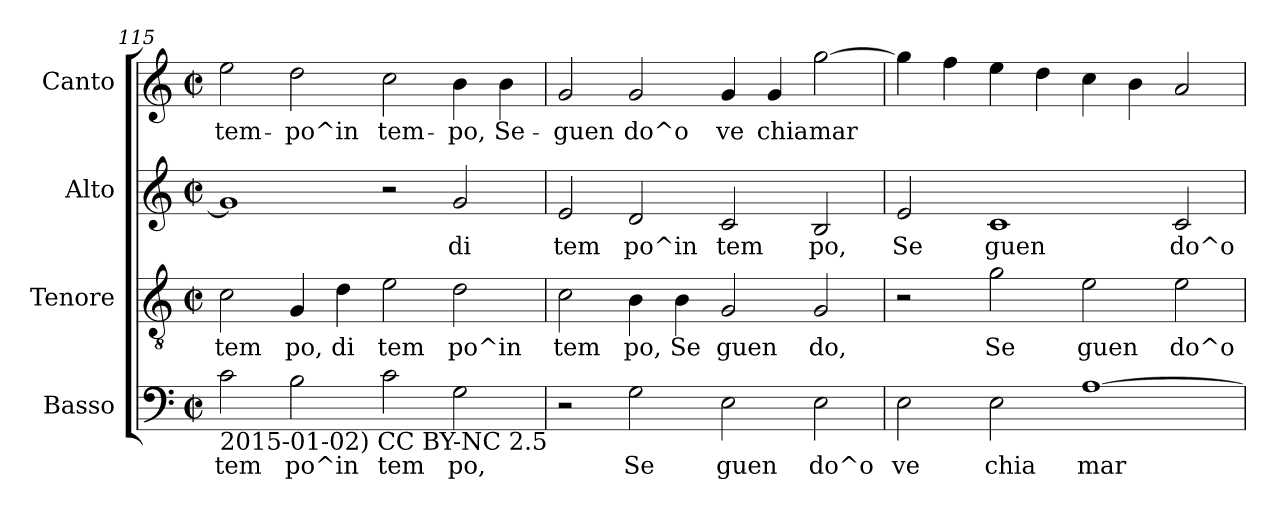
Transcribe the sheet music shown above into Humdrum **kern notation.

**kern	**text	**kern	**text	**kern	**text	**kern	**text
*part4	*part4	*part3	*part3	*part2	*part2	*part1	*part1
*staff4	*staff4	*staff3	*staff3	*staff2	*staff2	*staff1	*staff1
*I"Basso	*	*I"Tenore	*	*I"Alto	*	*I"Canto	*
*I'Basso	*	*I'Tenore	*	*I'Alto	*	*I'Canto	*
*clefF4	*	*clefGv2	*	*clefG2	*	*clefG2	*
*k[]	*	*k[]	*	*k[]	*	*k[]	*
*C:	*	*C:	*	*C:	*	*C:	*
*M2/2	*	*M2/2	*	*M2/2	*	*M2/2	*
*met(c|)	*	*met(c|)	*	*met(c|)	*	*met(c|)	*
=115	=115	=115	=115	=115	=115	=115	=115
!LO:TX:b:t=2015-01-02) CC BY-NC 2.5	!	!	!	!	!	!	!
!	!LO:LY:b:cj	!	!LO:LY:b:cj	!	!LO:LY:b:cj	!	!LO:LY:a:cj
2c\	tem	2c\	tem	1g]	.	2ee>\	tem-
!	!LO:LY:b:cj	!	!LO:LY:b:cj	!	!	!	!LO:LY:a:cj
2B\	po^in	4G/	po,	.	.	2dd\	-po^in
!	!	!	!LO:LY:b:cj	!	!	!	!
.	.	4d\	di	.	.	.	.
!	!LO:LY:b:cj	!	!LO:LY:b:cj	!	!	!	!LO:LY:a:cj
2c\	tem	2e\	tem	2r	.	2cc\	tem-
!	!LO:LY:b:cj	!	!LO:LY:b:cj	!	!LO:LY:b:cj	!	!LO:LY:a:cj
2G\	po,	2d\	po^in	2g/	di	4b\	-po,
!	!	!	!	!	!	!	!LO:LY:a:cj
.	.	.	.	.	.	4b\	Se-
!!LO:PB:g=z
=116	=116	=116	=116	=116	=116	=116	=116
!	!	!	!LO:LY:b:cj	!	!LO:LY:b:cj	!	!LO:LY:a:cj
2r	.	2c\	tem	2e/	tem	2g/	-guen
!	!LO:LY:b:cj	!	!LO:LY:b:cj	!	!LO:LY:b:cj	!	!LO:LY:a:cj
2G\	Se	4B\	po,	2d/	po^in	2g/	do^o
!	!	!	!LO:LY:b:cj	!	!	!	!
.	.	4B\	Se	.	.	.	.
!	!LO:LY:b:cj	!	!LO:LY:b:cj	!	!LO:LY:b:cj	!	!LO:LY:a:cj
2E\	guen	2G/	guen	2c/	tem	4g/	ve
!	!	!	!	!	!	!	!LO:LY:a:cj
.	.	.	.	.	.	4g/	chia
!	!LO:LY:b:cj	!	!LO:LY:b:cj	!	!LO:LY:b:cj	!	!LO:LY:a:cj
2E\	do^o	2G/	do,	2B/	po,	[>2gg\	mar
=117	=117	=117	=117	=117	=117	=117	=117
!	!LO:LY:b:cj	!	!	!	!LO:LY:b:cj	!	!LO:LY:a:cj
2E\	ve	2r	.	2e/	Se	4gg\]	.
!	!	!	!	!	!	!	!LO:LY:a:cj
.	.	.	.	.	.	4ff\	.
!	!LO:LY:b:cj	!	!LO:LY:b:cj	!	!LO:LY:b:cj	!	!LO:LY:a:cj
2E\	chia	2g\	Se	1c	guen	4ee\	.
!	!	!	!	!	!	!	!LO:LY:a:cj
.	.	.	.	.	.	4dd\	.
!	!LO:LY:b:cj	!	!LO:LY:b:cj	!	!	!	!LO:LY:a:cj
[>1A	mar	2e\	guen	.	.	4cc\	.
!	!	!	!	!	!	!	!LO:LY:a:cj
.	.	.	.	.	.	4b\	.
!	!	!	!LO:LY:b:cj	!	!LO:LY:b:cj	!	!LO:LY:a:cj
.	.	2e\	do^o	2c/	do^o	2a/	.
=	=	=	=	=	=	=	=
*-	*-	*-	*-	*-	*-	*-	*-
